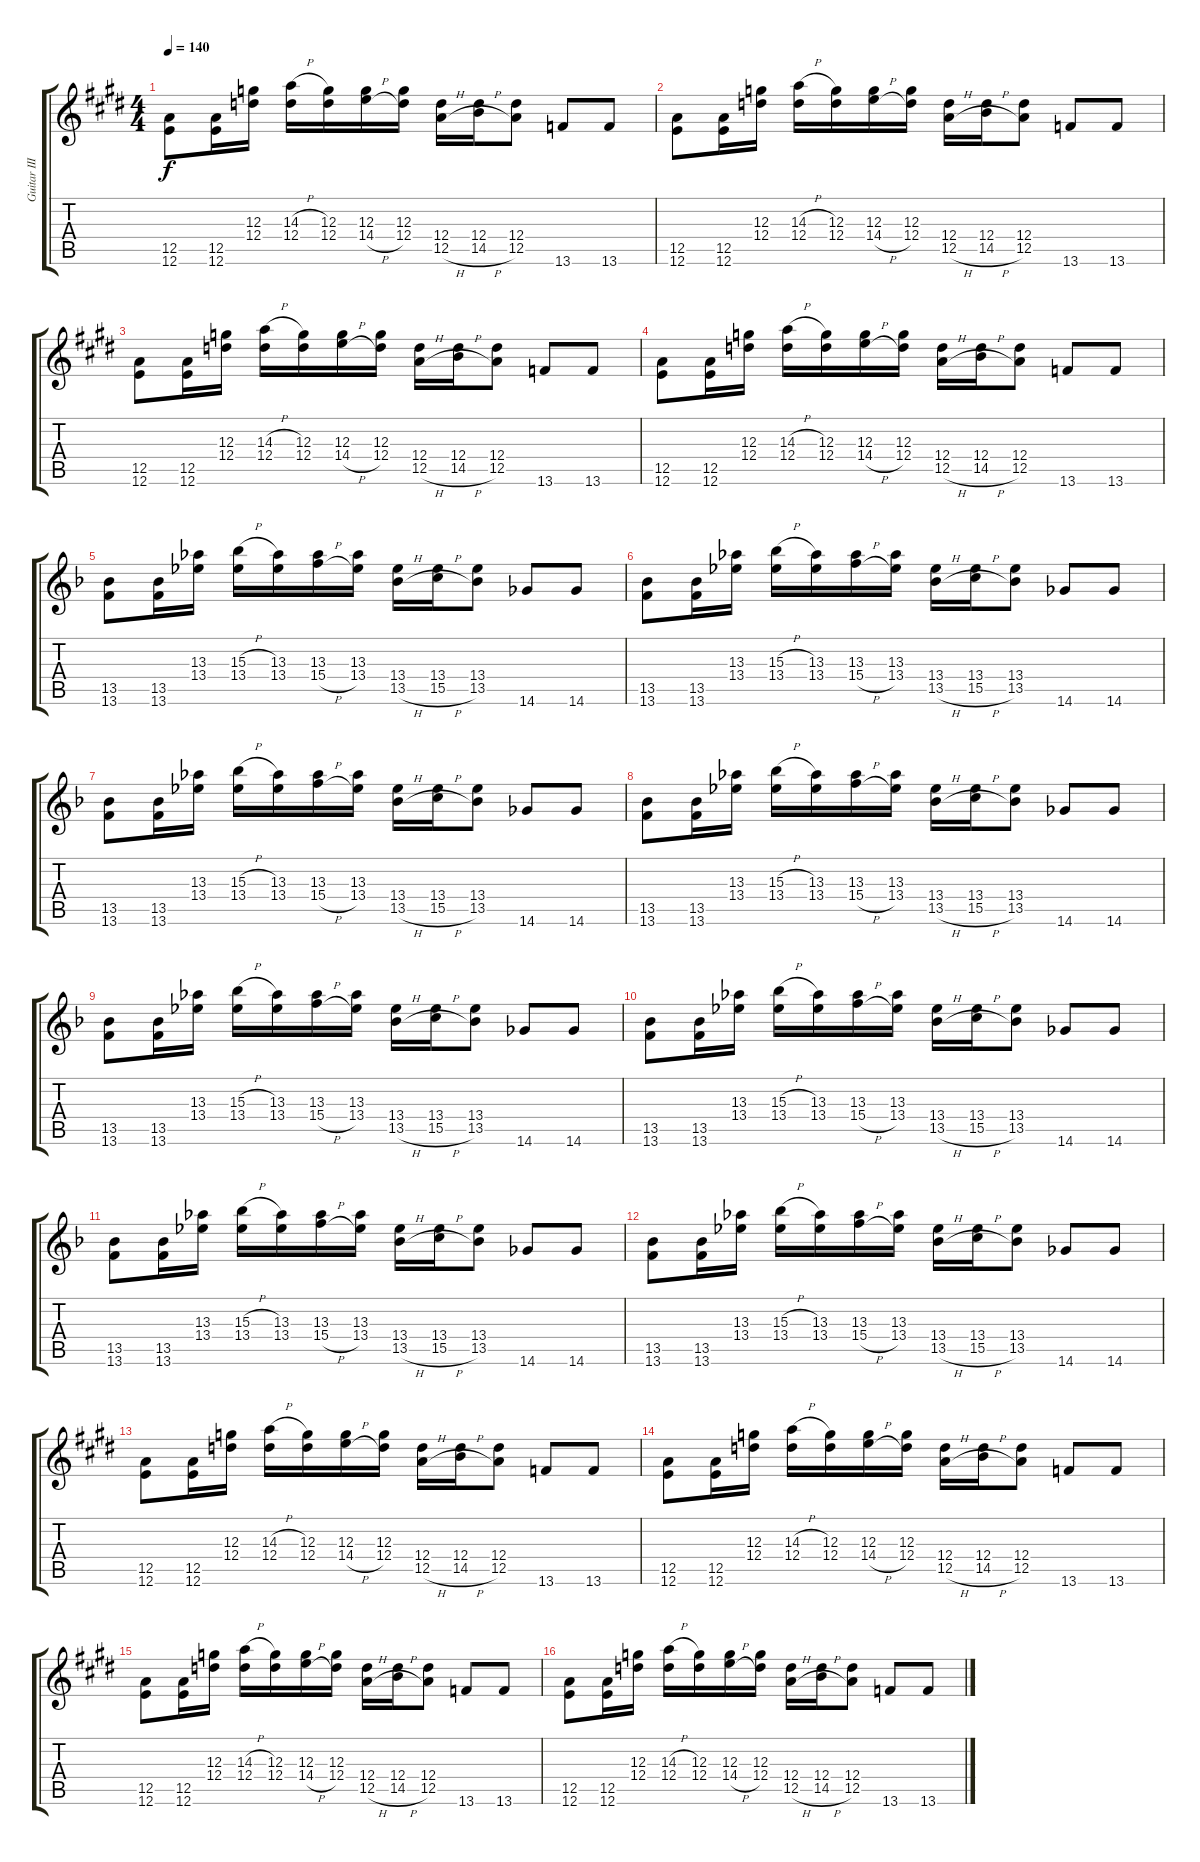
\track ("Guitar III" "Guitar III") {instrument overdrivenguitar}
\staff {score tabs}
\tuning (E4 B3 G3 D3 A2 E2) {hide}
\ts (4 4)
\tempo 140
\clef g2
\ks e
(12.5 12.6).8{dy f} (12.5 12.6).16 (12.3 12.4).16 (14.3{h} 12.4).16 (12.3 12.4).16 (12.3 14.4{h}).16 (12.3 12.4).16 (12.4 12.5{h}).16 (12.4 14.5{h}).16 (12.4 12.5).8 13.6.8 13.6.8 |
(12.5 12.6).8 (12.5 12.6).16 (12.3 12.4).16 (14.3{h} 12.4).16 (12.3 12.4).16 (12.3 14.4{h}).16 (12.3 12.4).16 (12.4 12.5{h}).16 (12.4 14.5{h}).16 (12.4 12.5).8 13.6.8 13.6.8 |
(12.5 12.6).8 (12.5 12.6).16 (12.3 12.4).16 (14.3{h} 12.4).16 (12.3 12.4).16 (12.3 14.4{h}).16 (12.3 12.4).16 (12.4 12.5{h}).16 (12.4 14.5{h}).16 (12.4 12.5).8 13.6.8 13.6.8 |
(12.5 12.6).8 (12.5 12.6).16 (12.3 12.4).16 (14.3{h} 12.4).16 (12.3 12.4).16 (12.3 14.4{h}).16 (12.3 12.4).16 (12.4 12.5{h}).16 (12.4 14.5{h}).16 (12.4 12.5).8 13.6.8 13.6.8 |
\ks f
(13.5 13.6).8 (13.5 13.6).16 (13.3 13.4).16 (15.3{h} 13.4).16 (13.3 13.4).16 (13.3 15.4{h}).16 (13.3 13.4).16 (13.4 13.5{h}).16 (13.4 15.5{h}).16 (13.4 13.5).8 14.6.8 14.6.8 |
(13.5 13.6).8 (13.5 13.6).16 (13.3 13.4).16 (15.3{h} 13.4).16 (13.3 13.4).16 (13.3 15.4{h}).16 (13.3 13.4).16 (13.4 13.5{h}).16 (13.4 15.5{h}).16 (13.4 13.5).8 14.6.8 14.6.8 |
(13.5 13.6).8 (13.5 13.6).16 (13.3 13.4).16 (15.3{h} 13.4).16 (13.3 13.4).16 (13.3 15.4{h}).16 (13.3 13.4).16 (13.4 13.5{h}).16 (13.4 15.5{h}).16 (13.4 13.5).8 14.6.8 14.6.8 |
(13.5 13.6).8 (13.5 13.6).16 (13.3 13.4).16 (15.3{h} 13.4).16 (13.3 13.4).16 (13.3 15.4{h}).16 (13.3 13.4).16 (13.4 13.5{h}).16 (13.4 15.5{h}).16 (13.4 13.5).8 14.6.8 14.6.8 |
(13.5 13.6).8 (13.5 13.6).16 (13.3 13.4).16 (15.3{h} 13.4).16 (13.3 13.4).16 (13.3 15.4{h}).16 (13.3 13.4).16 (13.4 13.5{h}).16 (13.4 15.5{h}).16 (13.4 13.5).8 14.6.8 14.6.8 |
(13.5 13.6).8 (13.5 13.6).16 (13.3 13.4).16 (15.3{h} 13.4).16 (13.3 13.4).16 (13.3 15.4{h}).16 (13.3 13.4).16 (13.4 13.5{h}).16 (13.4 15.5{h}).16 (13.4 13.5).8 14.6.8 14.6.8 |
(13.5 13.6).8 (13.5 13.6).16 (13.3 13.4).16 (15.3{h} 13.4).16 (13.3 13.4).16 (13.3 15.4{h}).16 (13.3 13.4).16 (13.4 13.5{h}).16 (13.4 15.5{h}).16 (13.4 13.5).8 14.6.8 14.6.8 |
(13.5 13.6).8 (13.5 13.6).16 (13.3 13.4).16 (15.3{h} 13.4).16 (13.3 13.4).16 (13.3 15.4{h}).16 (13.3 13.4).16 (13.4 13.5{h}).16 (13.4 15.5{h}).16 (13.4 13.5).8 14.6.8 14.6.8 |
\ks e
(12.5 12.6).8 (12.5 12.6).16 (12.3 12.4).16 (14.3{h} 12.4).16 (12.3 12.4).16 (12.3 14.4{h}).16 (12.3 12.4).16 (12.4 12.5{h}).16 (12.4 14.5{h}).16 (12.4 12.5).8 13.6.8 13.6.8 |
(12.5 12.6).8 (12.5 12.6).16 (12.3 12.4).16 (14.3{h} 12.4).16 (12.3 12.4).16 (12.3 14.4{h}).16 (12.3 12.4).16 (12.4 12.5{h}).16 (12.4 14.5{h}).16 (12.4 12.5).8 13.6.8 13.6.8 |
(12.5 12.6).8 (12.5 12.6).16 (12.3 12.4).16 (14.3{h} 12.4).16 (12.3 12.4).16 (12.3 14.4{h}).16 (12.3 12.4).16 (12.4 12.5{h}).16 (12.4 14.5{h}).16 (12.4 12.5).8 13.6.8 13.6.8 |
(12.5 12.6).8 (12.5 12.6).16 (12.3 12.4).16 (14.3{h} 12.4).16 (12.3 12.4).16 (12.3 14.4{h}).16 (12.3 12.4).16 (12.4 12.5{h}).16 (12.4 14.5{h}).16 (12.4 12.5).8 13.6.8 13.6.8
